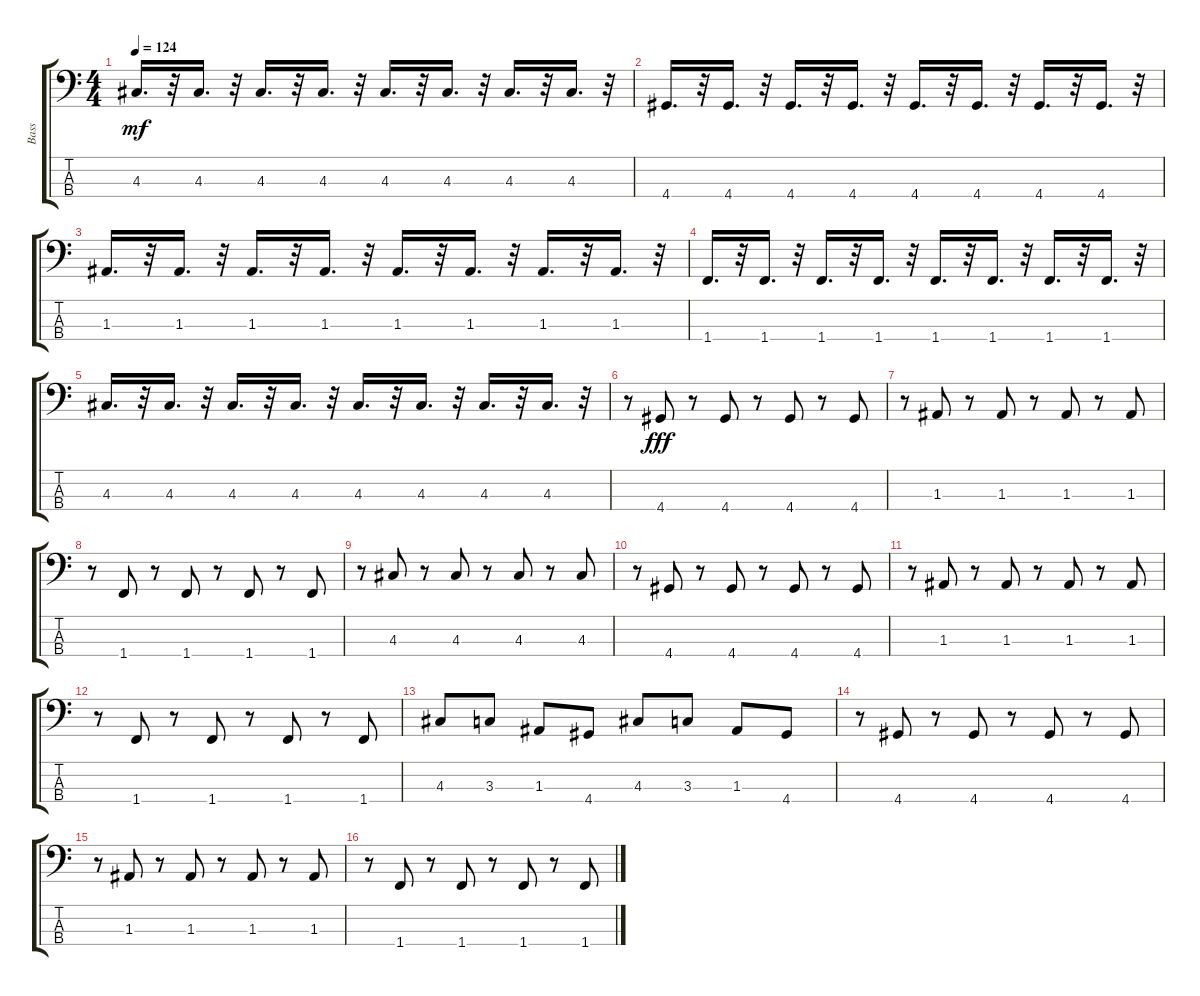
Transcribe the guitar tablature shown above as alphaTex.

\track ("Bass" "Bass") {instrument synthbass2}
\staff {score tabs}
\tuning (G2 D2 A1 E1) {hide}
\ts (4 4)
\tempo 124
\clef f4
\ks c
4.3.16{d dy mf} r.32 4.3.16{d} r.32 4.3.16{d} r.32 4.3.16{d} r.32 4.3.16{d} r.32 4.3.16{d} r.32 4.3.16{d} r.32 4.3.16{d} r.32 |
4.4.16{d} r.32 4.4.16{d} r.32 4.4.16{d} r.32 4.4.16{d} r.32 4.4.16{d} r.32 4.4.16{d} r.32 4.4.16{d} r.32 4.4.16{d} r.32 |
1.3.16{d} r.32 1.3.16{d} r.32 1.3.16{d} r.32 1.3.16{d} r.32 1.3.16{d} r.32 1.3.16{d} r.32 1.3.16{d} r.32 1.3.16{d} r.32 |
1.4.16{d} r.32 1.4.16{d} r.32 1.4.16{d} r.32 1.4.16{d} r.32 1.4.16{d} r.32 1.4.16{d} r.32 1.4.16{d} r.32 1.4.16{d} r.32 |
4.3.16{d} r.32 4.3.16{d} r.32 4.3.16{d} r.32 4.3.16{d} r.32 4.3.16{d} r.32 4.3.16{d} r.32 4.3.16{d} r.32 4.3.16{d} r.32 |
r.8 4.4.8{dy fff} r.8 4.4.8 r.8 4.4.8 r.8 4.4.8 |
r.8 1.3.8 r.8 1.3.8 r.8 1.3.8 r.8 1.3.8 |
r.8 1.4.8 r.8 1.4.8 r.8 1.4.8 r.8 1.4.8 |
r.8 4.3.8 r.8 4.3.8 r.8 4.3.8 r.8 4.3.8 |
r.8 4.4.8 r.8 4.4.8 r.8 4.4.8 r.8 4.4.8 |
r.8 1.3.8 r.8 1.3.8 r.8 1.3.8 r.8 1.3.8 |
r.8 1.4.8 r.8 1.4.8 r.8 1.4.8 r.8 1.4.8 |
4.3.8 3.3.8 1.3.8 4.4.8 4.3.8 3.3.8 1.3.8 4.4.8 |
r.8 4.4.8 r.8 4.4.8 r.8 4.4.8 r.8 4.4.8 |
r.8 1.3.8 r.8 1.3.8 r.8 1.3.8 r.8 1.3.8 |
r.8 1.4.8 r.8 1.4.8 r.8 1.4.8 r.8 1.4.8
